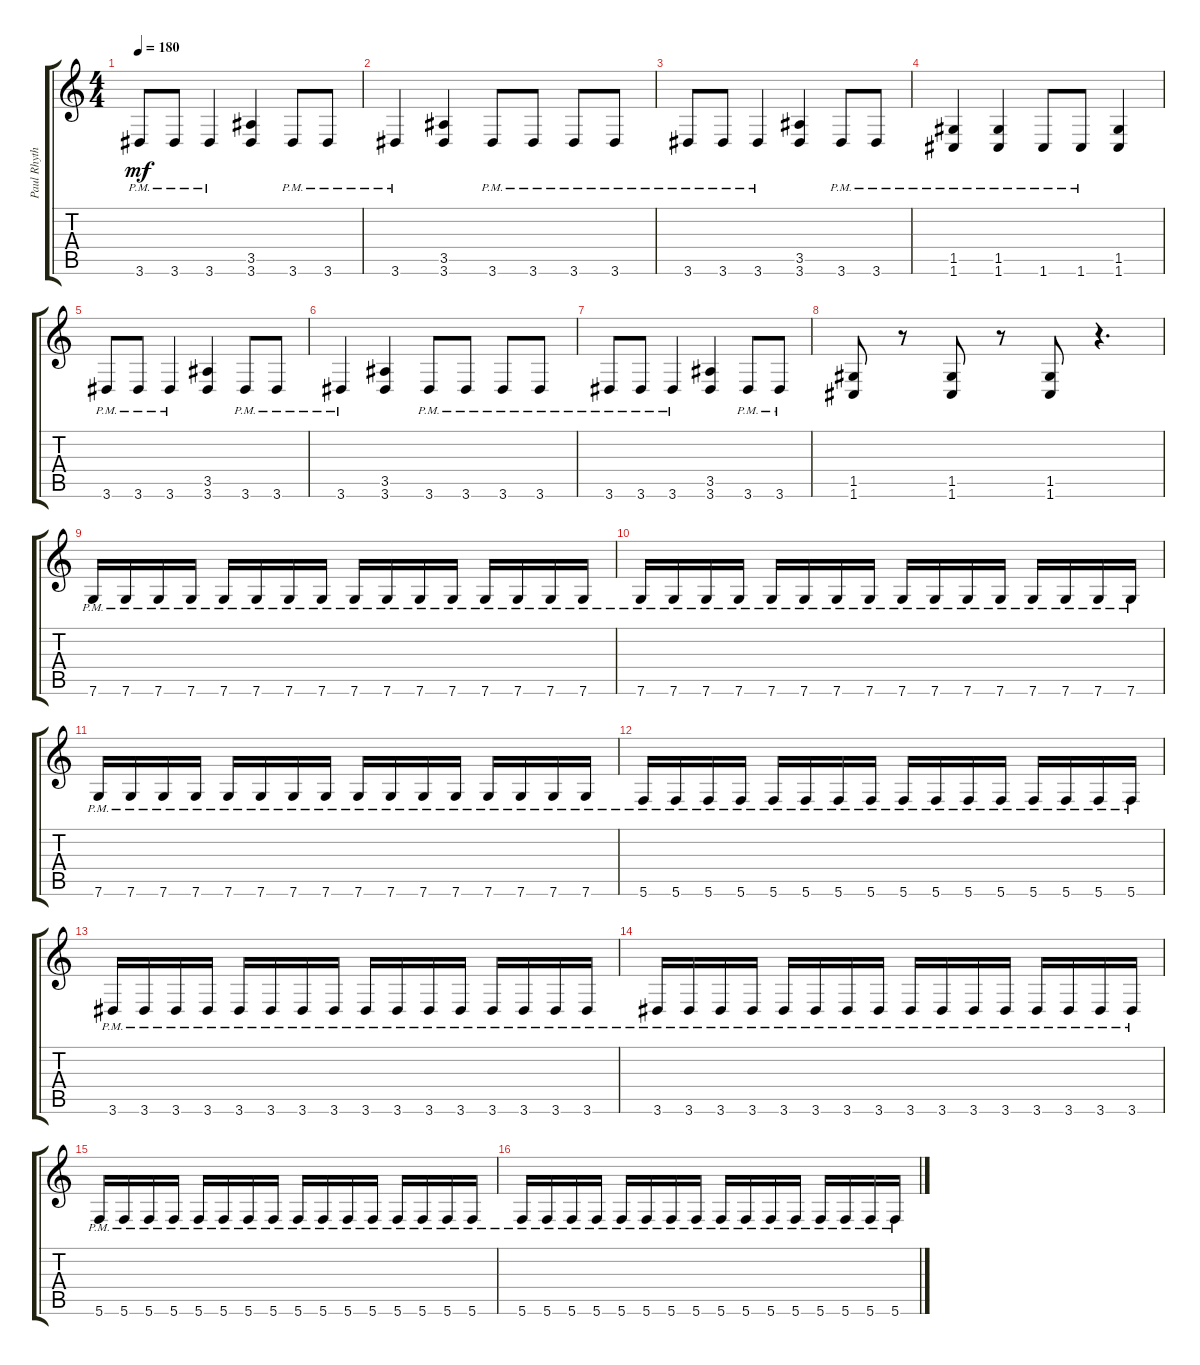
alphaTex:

\track ("Paul Rhythm" "Paul Rhyth") {instrument distortionguitar}
\staff {score tabs}
\tuning (D4 A3 F3 C3 G2 C2) {hide}
\ts (4 4)
\tempo 180
\clef g2
\ks c
3.6{pm}.8{dy mf} 3.6{pm}.8 3.6{pm}.4 (3.5 3.6).4 3.6{pm}.8 3.6{pm}.8 |
3.6{pm}.4 (3.5 3.6).4 3.6{pm}.8 3.6{pm}.8 3.6{pm}.8 3.6{pm}.8 |
3.6{pm}.8 3.6{pm}.8 3.6{pm}.4 (3.5 3.6).4 3.6{pm}.8 3.6{pm}.8 |
(1.5{pm} 1.6{pm}).4 (1.5{pm} 1.6{pm}).4 1.6{pm}.8 1.6{pm}.8 (1.5 1.6).4 |
3.6{pm}.8 3.6{pm}.8 3.6{pm}.4 (3.5 3.6).4 3.6{pm}.8 3.6{pm}.8 |
3.6{pm}.4 (3.5 3.6).4 3.6{pm}.8 3.6{pm}.8 3.6{pm}.8 3.6{pm}.8 |
3.6{pm}.8 3.6{pm}.8 3.6{pm}.4 (3.5 3.6).4 3.6{pm}.8 3.6{pm}.8 |
(1.5 1.6).8 r.8 (1.5 1.6).8 r.8 (1.5 1.6).8 r.4{d} |
7.6{pm}.16 7.6{pm}.16 7.6{pm}.16 7.6{pm}.16 7.6{pm}.16 7.6{pm}.16 7.6{pm}.16 7.6{pm}.16 7.6{pm}.16 7.6{pm}.16 7.6{pm}.16 7.6{pm}.16 7.6{pm}.16 7.6{pm}.16 7.6{pm}.16 7.6{pm}.16 |
7.6{pm}.16 7.6{pm}.16 7.6{pm}.16 7.6{pm}.16 7.6{pm}.16 7.6{pm}.16 7.6{pm}.16 7.6{pm}.16 7.6{pm}.16 7.6{pm}.16 7.6{pm}.16 7.6{pm}.16 7.6{pm}.16 7.6{pm}.16 7.6{pm}.16 7.6{pm}.16 |
7.6{pm}.16 7.6{pm}.16 7.6{pm}.16 7.6{pm}.16 7.6{pm}.16 7.6{pm}.16 7.6{pm}.16 7.6{pm}.16 7.6{pm}.16 7.6{pm}.16 7.6{pm}.16 7.6{pm}.16 7.6{pm}.16 7.6{pm}.16 7.6{pm}.16 7.6{pm}.16 |
5.6{pm}.16 5.6{pm}.16 5.6{pm}.16 5.6{pm}.16 5.6{pm}.16 5.6{pm}.16 5.6{pm}.16 5.6{pm}.16 5.6{pm}.16 5.6{pm}.16 5.6{pm}.16 5.6{pm}.16 5.6{pm}.16 5.6{pm}.16 5.6{pm}.16 5.6{pm}.16 |
3.6{pm}.16 3.6{pm}.16 3.6{pm}.16 3.6{pm}.16 3.6{pm}.16 3.6{pm}.16 3.6{pm}.16 3.6{pm}.16 3.6{pm}.16 3.6{pm}.16 3.6{pm}.16 3.6{pm}.16 3.6{pm}.16 3.6{pm}.16 3.6{pm}.16 3.6{pm}.16 |
3.6{pm}.16 3.6{pm}.16 3.6{pm}.16 3.6{pm}.16 3.6{pm}.16 3.6{pm}.16 3.6{pm}.16 3.6{pm}.16 3.6{pm}.16 3.6{pm}.16 3.6{pm}.16 3.6{pm}.16 3.6{pm}.16 3.6{pm}.16 3.6{pm}.16 3.6{pm}.16 |
5.6{pm}.16 5.6{pm}.16 5.6{pm}.16 5.6{pm}.16 5.6{pm}.16 5.6{pm}.16 5.6{pm}.16 5.6{pm}.16 5.6{pm}.16 5.6{pm}.16 5.6{pm}.16 5.6{pm}.16 5.6{pm}.16 5.6{pm}.16 5.6{pm}.16 5.6{pm}.16 |
5.6{pm}.16 5.6{pm}.16 5.6{pm}.16 5.6{pm}.16 5.6{pm}.16 5.6{pm}.16 5.6{pm}.16 5.6{pm}.16 5.6{pm}.16 5.6{pm}.16 5.6{pm}.16 5.6{pm}.16 5.6{pm}.16 5.6{pm}.16 5.6{pm}.16 5.6{pm}.16
